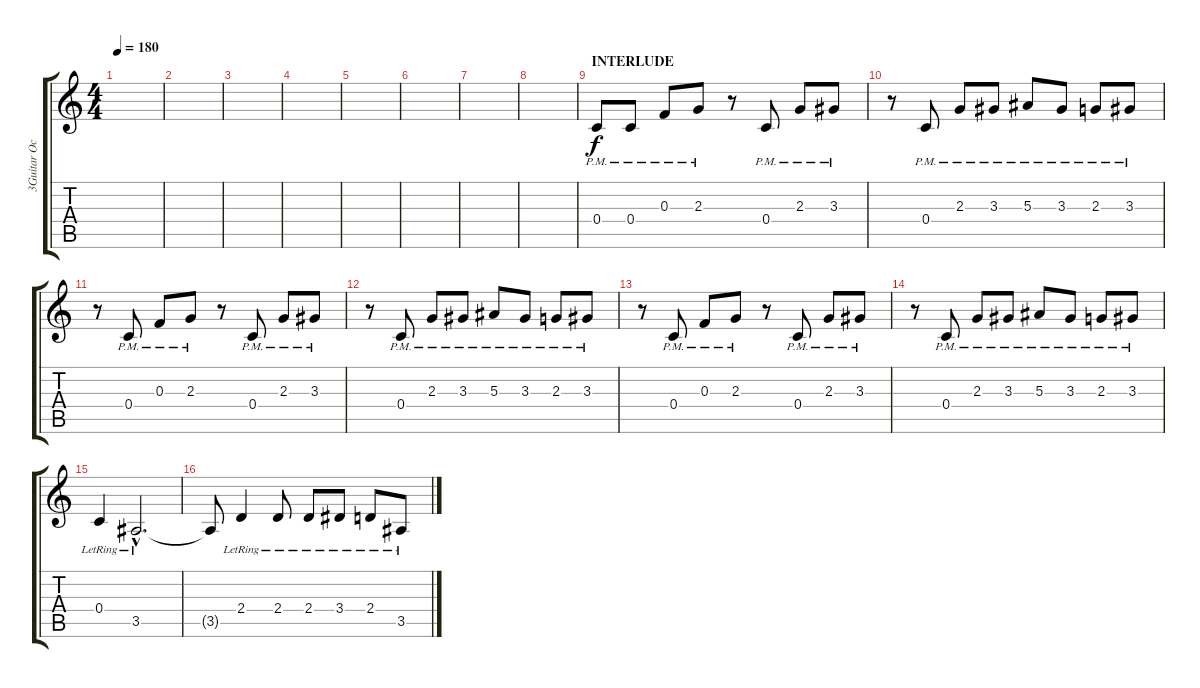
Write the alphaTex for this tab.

\track ("3Guitar Octave " "3Guitar Oc") {instrument acousticguitarsteel}
\staff {score tabs}
\tuning (D4 A3 F3 C3 G2 C2) {hide}
\ts (4 4)
\tempo 180
\clef g2
\ks c
|
|
|
|
|
|
|
|
\section ("" "INTERLUDE")
0.4{pm}.8 0.4{pm}.8 0.3{pm}.8 2.3{pm}.8 r.8 0.4{pm}.8 2.3{pm}.8 3.3{pm}.8 |
r.8 0.4{pm}.8 2.3{pm}.8 3.3{pm}.8 5.3{pm}.8 3.3{pm}.8 2.3{pm}.8 3.3{pm}.8 |
r.8 0.4{pm}.8 0.3{pm}.8 2.3{pm}.8 r.8 0.4{pm}.8 2.3{pm}.8 3.3{pm}.8 |
r.8 0.4{pm}.8 2.3{pm}.8 3.3{pm}.8 5.3{pm}.8 3.3{pm}.8 2.3{pm}.8 3.3{pm}.8 |
r.8 0.4{pm}.8 0.3{pm}.8 2.3{pm}.8 r.8 0.4{pm}.8 2.3{pm}.8 3.3{pm}.8 |
r.8 0.4{pm}.8 2.3{pm}.8 3.3{pm}.8 5.3{pm}.8 3.3{pm}.8 2.3{pm}.8 3.3{pm}.8 |
0.4{lr}.4 3.5{hac lr}.2{d} |
3.5{t}.8 2.4{lr}.4 2.4{lr}.8 2.4{lr}.8 3.4{lr}.8 2.4{lr}.8 3.5{lr}.8
